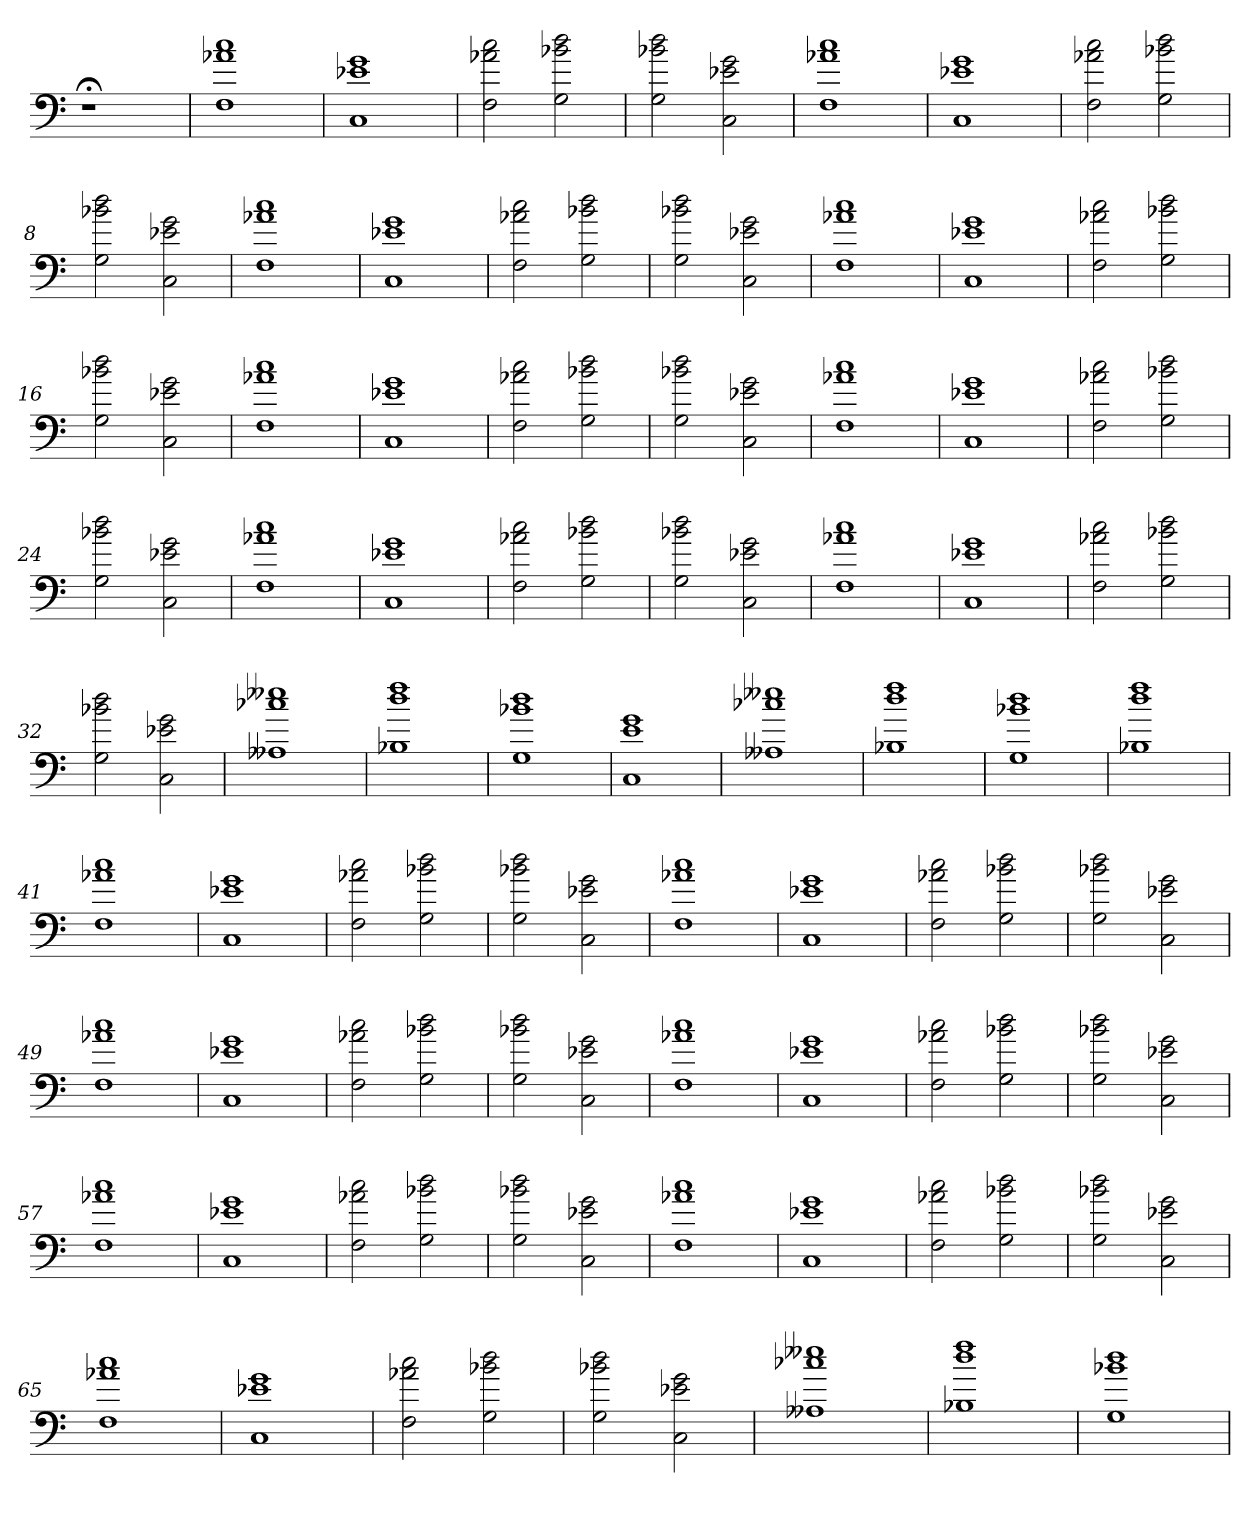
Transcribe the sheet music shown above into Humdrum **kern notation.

**kern
*part1
*staff1
=
1r;<
=1
1F 1a-X 1cc
=2
1C 1e-X 1g
=3
2F 2a-X 2cc
2G 2b-X 2dd
=4
2G 2b-X 2dd
2C 2e-X 2g
=5
1F 1a-X 1cc
=6
1C 1e-X 1g
=7
2F 2a-X 2cc
2G 2b-X 2dd
=8
2G 2b-X 2dd
2C 2e-X 2g
=9
1F 1a-X 1cc
=10
1C 1e-X 1g
=11
2F 2a-X 2cc
2G 2b-X 2dd
=12
2G 2b-X 2dd
2C 2e-X 2g
=13
1F 1a-X 1cc
=14
1C 1e-X 1g
=15
2F 2a-X 2cc
2G 2b-X 2dd
=16
2G 2b-X 2dd
2C 2e-X 2g
=17
1F 1a-X 1cc
=18
1C 1e-X 1g
=19
2F 2a-X 2cc
2G 2b-X 2dd
=20
2G 2b-X 2dd
2C 2e-X 2g
=21
1F 1a-X 1cc
=22
1C 1e-X 1g
=23
2F 2a-X 2cc
2G 2b-X 2dd
=24
2G 2b-X 2dd
2C 2e-X 2g
=25
1F 1a-X 1cc
=26
1C 1e-X 1g
=27
2F 2a-X 2cc
2G 2b-X 2dd
=28
2G 2b-X 2dd
2C 2e-X 2g
=29
1F 1a-X 1cc
=30
1C 1e-X 1g
=31
2F 2a-X 2cc
2G 2b-X 2dd
=32
2G 2b-X 2dd
2C 2e-X 2g
=33
1A--X 1cc-X 1ee--X
=34
1B-X 1dd 1ff
=35
1G 1b-X 1dd
=36
1C 1e 1g
=37
1A--X 1cc-X 1ee--X
=38
1B-X 1dd 1ff
=39
1G 1b-X 1dd
=40
1B-X 1dd 1ff
=41
1F 1a-X 1cc
=42
1C 1e-X 1g
=43
2F 2a-X 2cc
2G 2b-X 2dd
=44
2G 2b-X 2dd
2C 2e-X 2g
=45
1F 1a-X 1cc
=46
1C 1e-X 1g
=47
2F 2a-X 2cc
2G 2b-X 2dd
=48
2G 2b-X 2dd
2C 2e-X 2g
=49
1F 1a-X 1cc
=50
1C 1e-X 1g
=51
2F 2a-X 2cc
2G 2b-X 2dd
=52
2G 2b-X 2dd
2C 2e-X 2g
=53
1F 1a-X 1cc
=54
1C 1e-X 1g
=55
2F 2a-X 2cc
2G 2b-X 2dd
=56
2G 2b-X 2dd
2C 2e-X 2g
=57
1F 1a-X 1cc
=58
1C 1e-X 1g
=59
2F 2a-X 2cc
2G 2b-X 2dd
=60
2G 2b-X 2dd
2C 2e-X 2g
=61
1F 1a-X 1cc
=62
1C 1e-X 1g
=63
2F 2a-X 2cc
2G 2b-X 2dd
=64
2G 2b-X 2dd
2C 2e-X 2g
=65
1F 1a-X 1cc
=66
1C 1e-X 1g
=67
2F 2a-X 2cc
2G 2b-X 2dd
=68
2G 2b-X 2dd
2C 2e-X 2g
=69
1A--X 1cc-X 1ee--X
=70
1B-X 1dd 1ff
=71
1G 1b-X 1dd
=
*-
